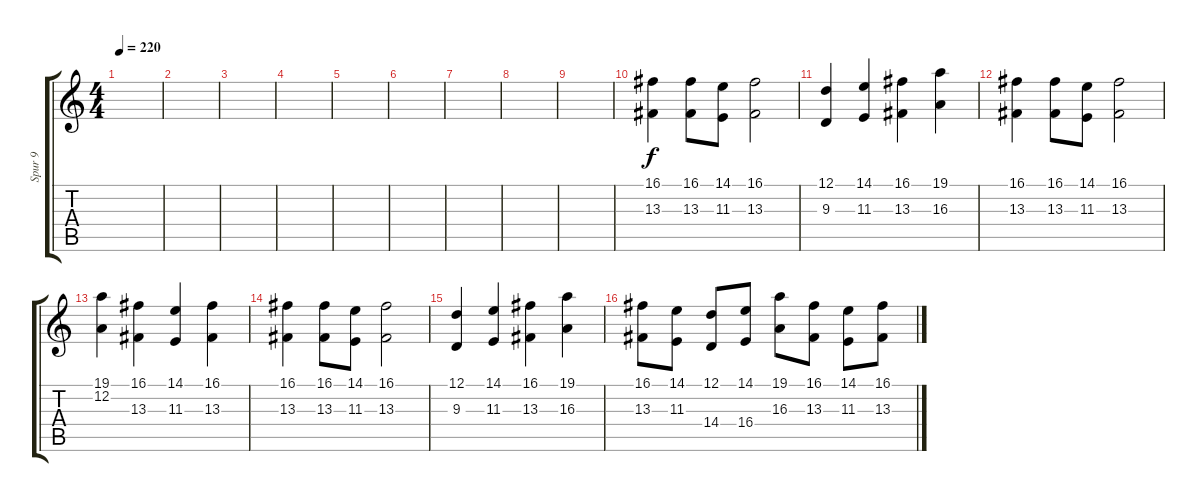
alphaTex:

\track ("Spur 9" "Spur 9") {instrument stringensemble1}
\staff {score tabs}
\tuning (D4 A3 F3 C3 G2 D2) {hide}
\ts (4 4)
\tempo 220
\clef g2
\ks c
|
|
|
|
|
|
|
|
|
(16.1 13.3).4 (16.1 13.3).8 (14.1 11.3).8 (16.1 13.3).2 |
(12.1 9.3).4 (14.1 11.3).4 (16.1 13.3).4 (19.1 16.3).4 |
(16.1 13.3).4 (16.1 13.3).8 (14.1 11.3).8 (16.1 13.3).2 |
(19.1 12.2).4 (16.1 13.3).4 (14.1 11.3).4 (16.1 13.3).4 |
(16.1 13.3).4 (16.1 13.3).8 (14.1 11.3).8 (16.1 13.3).2 |
(12.1 9.3).4 (14.1 11.3).4 (16.1 13.3).4 (19.1 16.3).4 |
(16.1 13.3).8 (14.1 11.3).8 (12.1 14.4).8 (14.1 16.4).8 (19.1 16.3).8 (16.1 13.3).8 (14.1 11.3).8 (16.1 13.3).8
